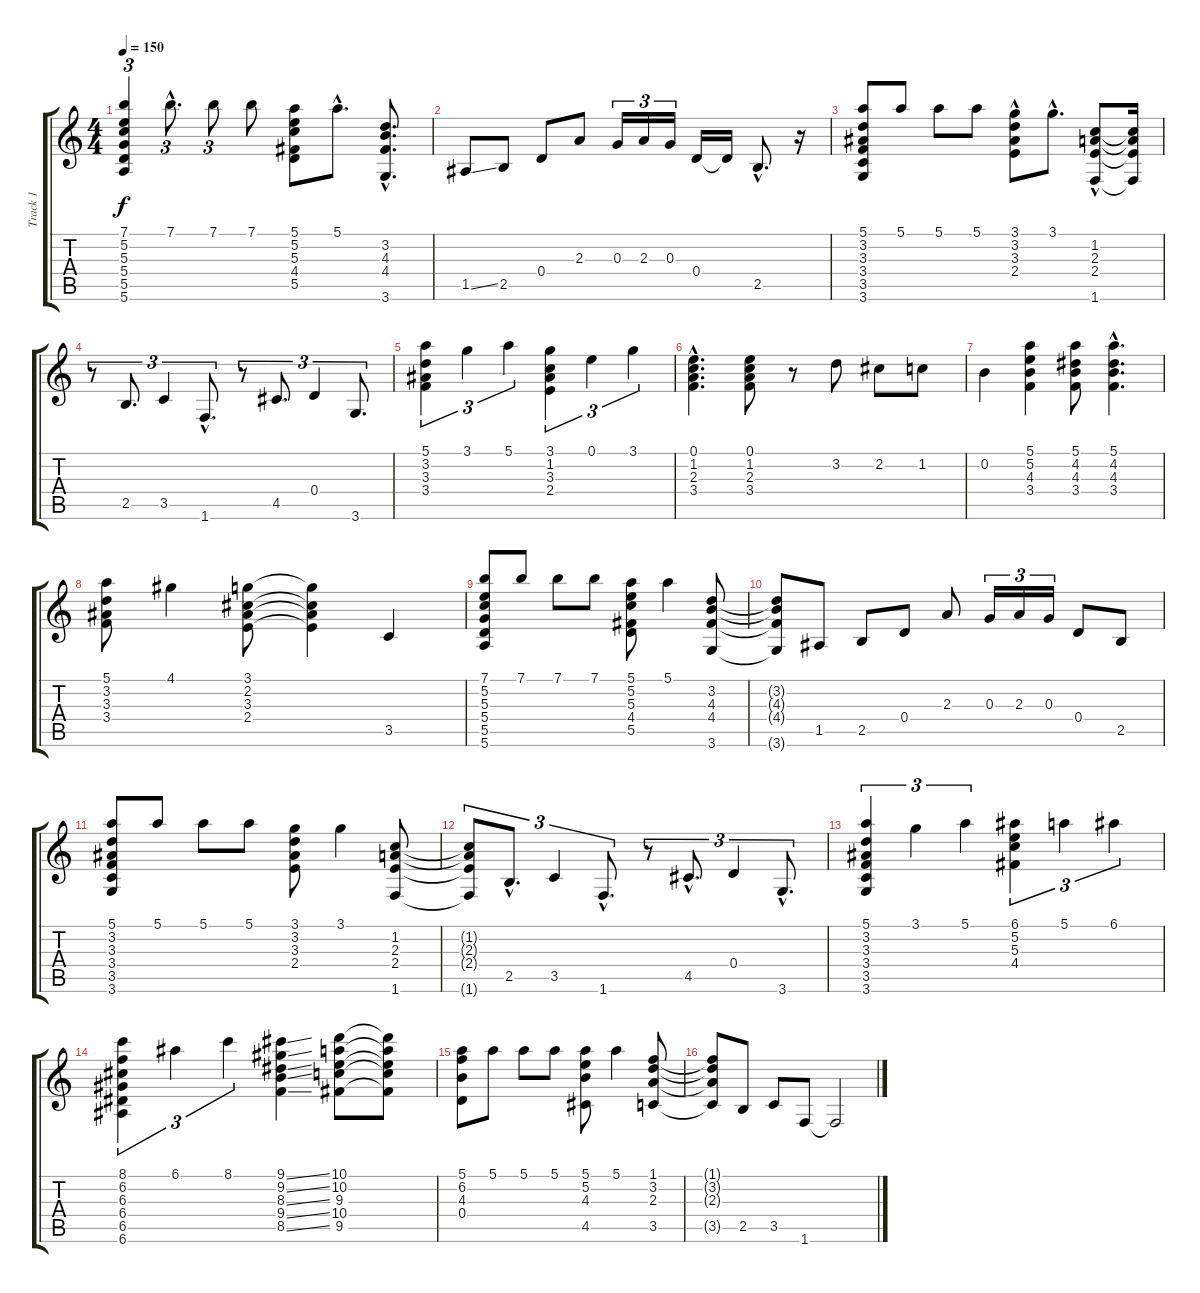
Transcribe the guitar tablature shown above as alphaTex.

\track ("Track 1" "Track 1") {instrument acousticguitarnylon}
\staff {score tabs}
\tuning (E4 B3 G3 D3 A2 E2) {hide}
\ts (4 4)
\tempo 150
\clef g2
\ks c
(7.1 5.2 5.3 5.4 5.5 5.6).4{tu (3 2) dy f instrument acousticguitarnylon} 7.1{hac}.8{d tu (3 2)} 7.1.8{tu (3 2)} 7.1.8 (5.1 5.2 5.3 4.4 5.5).8 5.1{hac}.8{d} (3.2{hac} 4.3{hac} 4.4{hac} 3.6{hac}).8{d} |
1.5{ss}.8 2.5.8 0.4.8 2.3.8 0.3.16{tu (3 2)} 2.3.16{tu (3 2)} 0.3.16{tu (3 2)} 0.4.16 0.4{t}.16 2.5{hac}.8{d} r.16 |
(5.1 3.2 3.3 3.4 3.5 3.6).8 5.1.8 5.1.8 5.1.8 (3.1{hac} 3.2 3.3 2.4).8 3.1{hac}.8{d} (1.2{hac} 2.3 2.4 1.6).8 (1.2{t} 2.3{t} 2.4{t} 1.6{t}).16 |
r.8{tu (3 2)} 2.5.8{d tu (3 2)} 3.5.4{tu (3 2)} 1.6{hac}.8{d tu (3 2)} r.8{tu (3 2)} 4.5.8{d tu (3 2)} 0.4.4{tu (3 2)} 3.6.8{d tu (3 2)} |
(5.1 3.2 3.3 3.4).4{tu (3 2)} 3.1.4{tu (3 2)} 5.1.4{tu (3 2)} (3.1 1.2 3.3 2.4).4{tu (3 2)} 0.1.4{tu (3 2)} 3.1.4{tu (3 2)} |
(0.1{hac} 1.2{hac} 2.3{hac} 3.4{hac}).4{d} (0.1 1.2 2.3 3.4).8 r.8 3.2.8 2.2.8 1.2.8 |
0.2.4 (5.1 5.2 4.3 3.4).4 (5.1 4.2 4.3 3.4).8 (5.1{hac} 4.2{hac} 4.3{hac} 3.4{hac}).4{d} |
(5.1 3.2 3.3 3.4).8 4.1.4 (3.1 2.2 3.3 2.4).8 (3.1{t} 2.2{t} 3.3{t} 2.4{t}).4 3.5.4 |
(7.1 5.2 5.3 5.4 5.5 5.6).8 7.1.8 7.1.8 7.1.8 (5.1 5.2 5.3 4.4 5.5).8 5.1.4 (3.2 4.3 4.4 3.6).8 |
(3.2{t} 4.3{t} 4.4{t} 3.6{t}).8 1.5.8 2.5.8 0.4.8 2.3.8 0.3.16{tu (3 2)} 2.3.16{tu (3 2)} 0.3.16{tu (3 2)} 0.4.8 2.5.8 |
(5.1 3.2 3.3 3.4 3.5 3.6).8 5.1.8 5.1.8 5.1.8 (3.1 3.2 3.3 2.4).8 3.1.4 (1.2 2.3 2.4 1.6).8 |
(1.2{t} 2.3{t} 2.4{t} 1.6{t}).8{tu (3 2)} 2.5{hac}.8{d tu (3 2)} 3.5.4{tu (3 2)} 1.6{hac}.8{d tu (3 2)} r.8{tu (3 2)} 4.5{hac}.8{d tu (3 2)} 0.4.4{tu (3 2)} 3.6{hac}.8{d tu (3 2)} |
(5.1 3.2 3.3 3.4 3.5 3.6).4{tu (3 2)} 3.1.4{tu (3 2)} 5.1.4{tu (3 2)} (6.1 5.2 5.3 4.4).4{tu (3 2)} 5.1.4{tu (3 2)} 6.1.4{tu (3 2)} |
(8.1 6.2 6.3 6.4 6.5 6.6).4{tu (3 2)} 6.1.4{tu (3 2)} 8.1.4{tu (3 2)} (9.1{ss} 9.2{ss} 8.3{ss} 9.4{ss} 8.5{ss}).4 (10.1 10.2 9.3 10.4 9.5).8 (10.1{t} 10.2{t} 9.3{t} 10.4{t} 9.5{t}).8 |
(5.1 6.2 4.3 0.4).8 5.1.8 5.1.8 5.1.8 (5.1 5.2 4.3 4.5).8 5.1.4 (1.1 3.2 2.3 3.5).8 |
(1.1{t} 3.2{t} 2.3{t} 3.5{t}).8 2.5.8 3.5.8 1.6.8 1.6{t}.2
